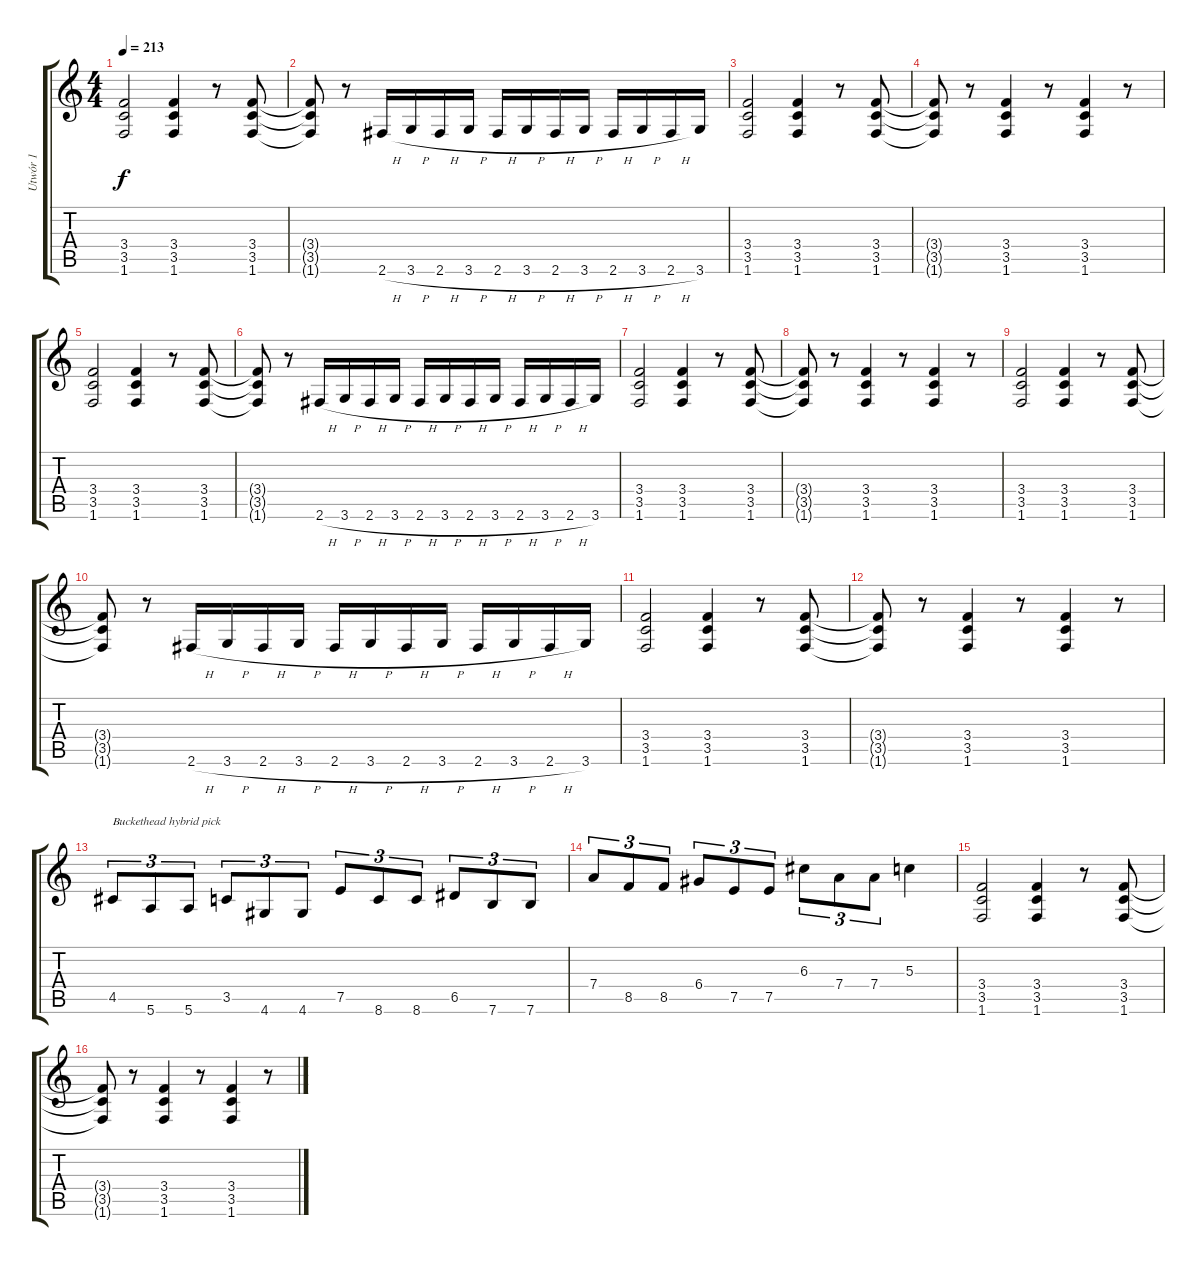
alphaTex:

\track ("Utwór 1" "Utwór 1") {mute instrument overdrivenguitar}
\staff {score tabs}
\tuning (E4 B3 G3 D3 A2 E2) {hide}
\ts (4 4)
\tempo 213
\clef g2
\ks c
(3.4 3.5 1.6).2{dy f} (3.4 3.5 1.6).4 r.8 (3.4 3.5 1.6).8 |
(3.4{t} 3.5{t} 1.6{t}).8 r.8 2.6{h}.16 3.6{h}.16 2.6{h}.16 3.6{h}.16 2.6{h}.16 3.6{h}.16 2.6{h}.16 3.6{h}.16 2.6{h}.16 3.6{h}.16 2.6{h}.16 3.6.16 |
(3.4 3.5 1.6).2 (3.4 3.5 1.6).4 r.8 (3.4 3.5 1.6).8 |
(3.4{t} 3.5{t} 1.6{t}).8 r.8 (3.4 3.5 1.6).4 r.8 (3.4 3.5 1.6).4 r.8 |
(3.4 3.5 1.6).2 (3.4 3.5 1.6).4 r.8 (3.4 3.5 1.6).8 |
(3.4{t} 3.5{t} 1.6{t}).8 r.8 2.6{h}.16 3.6{h}.16 2.6{h}.16 3.6{h}.16 2.6{h}.16 3.6{h}.16 2.6{h}.16 3.6{h}.16 2.6{h}.16 3.6{h}.16 2.6{h}.16 3.6.16 |
(3.4 3.5 1.6).2 (3.4 3.5 1.6).4 r.8 (3.4 3.5 1.6).8 |
(3.4{t} 3.5{t} 1.6{t}).8 r.8 (3.4 3.5 1.6).4 r.8 (3.4 3.5 1.6).4 r.8 |
(3.4 3.5 1.6).2 (3.4 3.5 1.6).4 r.8 (3.4 3.5 1.6).8 |
(3.4{t} 3.5{t} 1.6{t}).8 r.8 2.6{h}.16 3.6{h}.16 2.6{h}.16 3.6{h}.16 2.6{h}.16 3.6{h}.16 2.6{h}.16 3.6{h}.16 2.6{h}.16 3.6{h}.16 2.6{h}.16 3.6.16 |
(3.4 3.5 1.6).2 (3.4 3.5 1.6).4 r.8 (3.4 3.5 1.6).8 |
(3.4{t} 3.5{t} 1.6{t}).8 r.8 (3.4 3.5 1.6).4 r.8 (3.4 3.5 1.6).4 r.8 |
4.5.8{tu (3 2) txt "Buckethead hybrid pick"} 5.6.8{tu (3 2)} 5.6.8{tu (3 2)} 3.5.8{tu (3 2)} 4.6.8{tu (3 2)} 4.6.8{tu (3 2)} 7.5.8{tu (3 2)} 8.6.8{tu (3 2)} 8.6.8{tu (3 2)} 6.5.8{tu (3 2)} 7.6.8{tu (3 2)} 7.6.8{tu (3 2)} |
7.4.8{tu (3 2)} 8.5.8{tu (3 2)} 8.5.8{tu (3 2)} 6.4.8{tu (3 2)} 7.5.8{tu (3 2)} 7.5.8{tu (3 2)} 6.3.8{tu (3 2)} 7.4.8{tu (3 2)} 7.4.8{tu (3 2)} 5.3.4 |
(3.4 3.5 1.6).2 (3.4 3.5 1.6).4 r.8 (3.4 3.5 1.6).8 |
(3.4{t} 3.5{t} 1.6{t}).8 r.8 (3.4 3.5 1.6).4 r.8 (3.4 3.5 1.6).4 r.8
